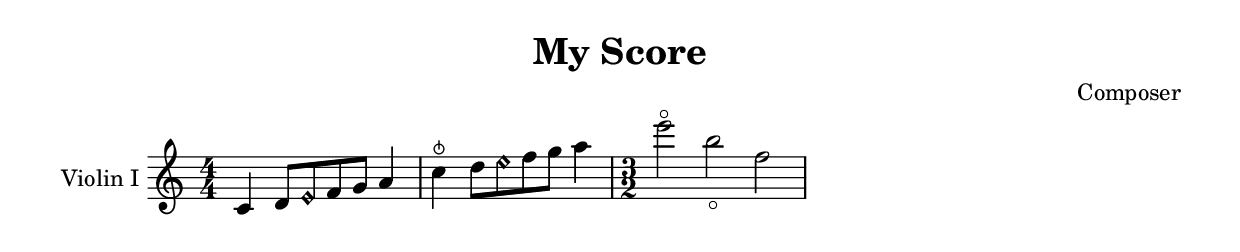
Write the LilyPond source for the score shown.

\version "2.20.0"

\header {
  title = "My Score"
  composer = "Composer"
}

\language "english"

<<
  \new Staff \with {instrumentName = "Violin I"}
  \relative c' {
  \numericTimeSignature \time 4/4
  c4 d8[ e\harmonic f g] a4
  c4\snappizzicato d8[ e\harmonic f g] a4
  \time 3/2
  e'2\flageolet b_\flageolet f
  % artificial harmonic
  \set harmonicDots = ##t

  }
>>